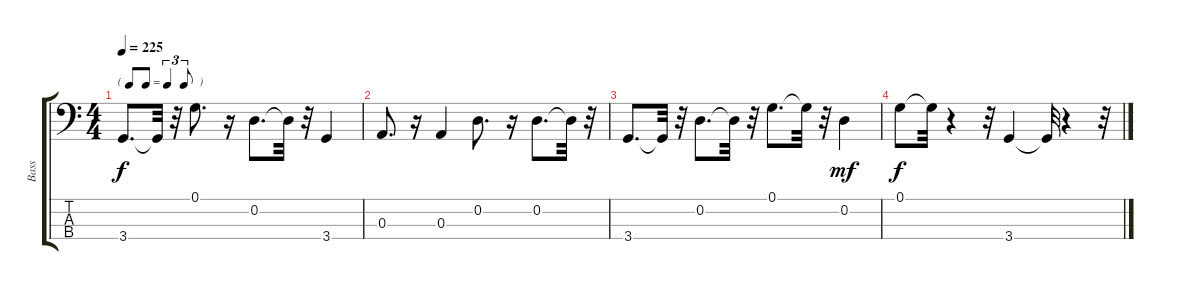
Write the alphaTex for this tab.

\track ("Bass    " "Bass    ") {instrument acousticbass}
\staff {score tabs}
\tuning (G2 D2 A1 E1) {hide}
\ts (4 4)
\tf triplet8th
\tempo 225
\clef f4
\ks c
3.4.8{d dy f} 3.4{t}.32 r.32 0.1.8{d} r.16 0.2.8{d} 0.2{t}.32 r.32 3.4.4 |
0.3.8{d} r.16 0.3.4 0.2.8{d} r.16 0.2.8{d} 0.2{t}.32 r.32 |
3.4.8{d} 3.4{t}.32 r.32 0.2.8{d} 0.2{t}.32 r.32 0.1.8{d} 0.1{t}.32 r.32 0.2.4{dy mf} |
0.1.8{dy f} 0.1{t}.32 r.4 r.32 3.4.4 3.4{t}.32 r.4 r.32
